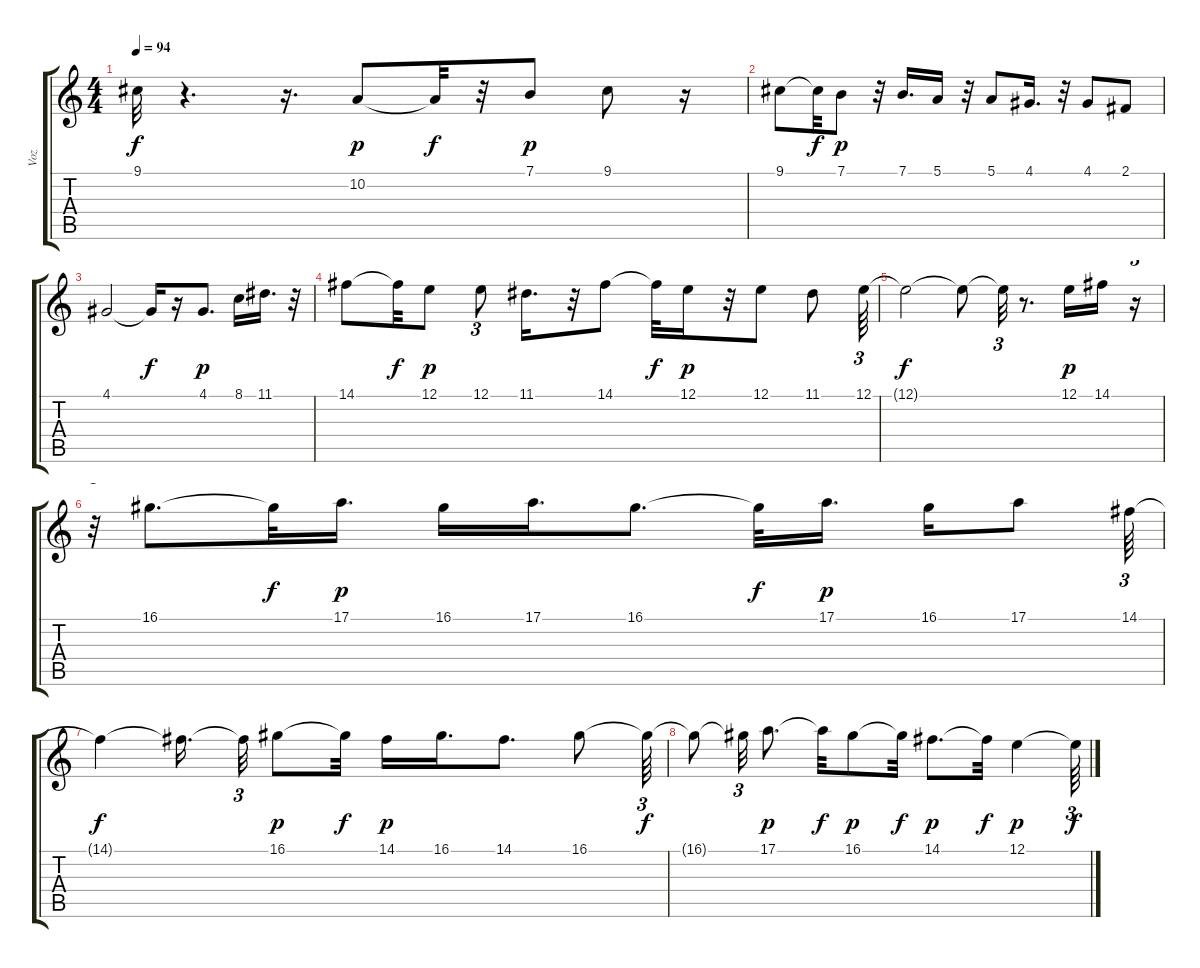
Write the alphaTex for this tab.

\track ("Voz" "Voz") {instrument flute}
\staff {score tabs}
\tuning (E4 B3 G3 D3 A2 E2) {hide}
\ts (4 4)
\tempo 94
\clef g2
\ks c
9.1{t}.32{dy f} r.4{d} r.16{d} 10.2.8{dy p} 10.2{t}.32{dy f} r.32 7.1.8{dy p} 9.1.8 r.16 |
9.1.8 9.1{t}.32{dy f} 7.1.8{dy p} r.32 7.1.16{d} 5.1.16 r.32 5.1.8 4.1.16{d} r.32 4.1.8 2.1.8 |
4.1.2 4.1{t}.16{dy f} r.16 4.1.8{d dy p} 8.1.16 11.1.16{d} r.32 |
14.1.8 14.1{t}.32{dy f} 12.1.8{dy p} 12.1.8{tu (3 2)} 11.1.16{d} r.32 14.1.8 14.1{t}.32{dy f} 12.1.16{dy p} r.32 12.1.8 11.1.8 12.1.64{tu (3 2)} |
12.1{t}.2{dy f} 12.1{t}.8 12.1{t}.32{tu (3 2)} r.8{d} 12.1.16{dy p} 14.1.16 r.16{tu (3 2)} |
r.32{tu (3 2)} 16.1.8{d} 16.1{t}.32{dy f} 17.1.16{d dy p} 16.1.16 17.1.16{d} 16.1.8{d} 16.1{t}.32{dy f} 17.1.16{d dy p} 16.1.16 17.1.8 14.1.64{tu (3 2)} |
14.1{t}.4{dy f} 14.1{t}.16{d} 14.1{t}.32{tu (3 2)} 16.1.8{dy p} 16.1{t}.32{dy f} 14.1.16{dy p} 16.1.16{d} 14.1.8{d} 16.1.8 16.1{t}.64{tu (3 2) dy f} |
16.1{t}.8 16.1{t}.32{tu (3 2)} 17.1.8{d dy p} 17.1{t}.32{dy f} 16.1.8{dy p} 16.1{t}.32{dy f} 14.1.8{d dy p} 14.1{t}.32{dy f} 12.1.4{dy p} 12.1{t}.64{tu (3 2) dy f}
